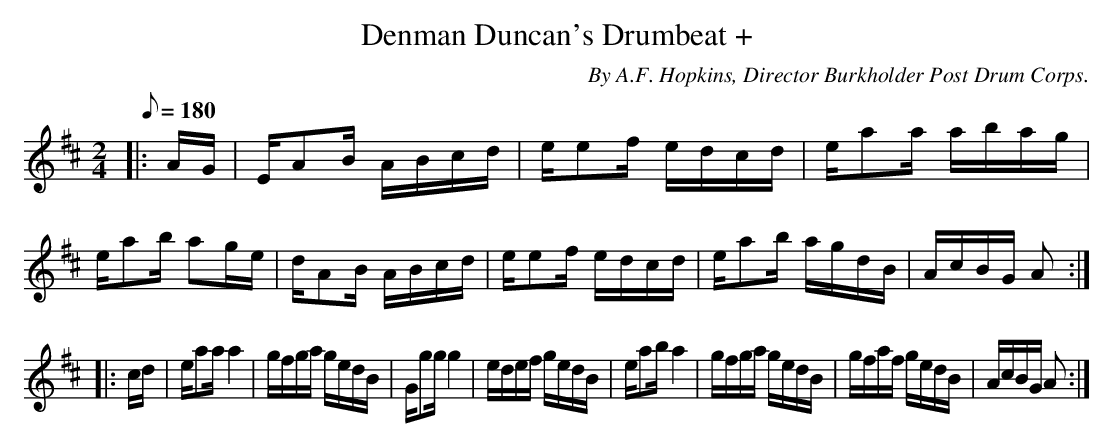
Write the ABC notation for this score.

X:1
T:Denman Duncan's Drumbeat +
C:By A.F. Hopkins, Director Burkholder Post Drum Corps.
M:2/4
L:1/8
Q:1/8=180
K:D
|: A/G/|E/AB/ A/B/c/d/|e/ef/ e/d/c/d/|e/aa/ a/b/a/g/| e/ab/ ag/e/|d/AB/ A/B/c/d/| e/ef/ e/d/c/d/|e/ab/ a/g/d/B/|A/c/B/G/ A :|
|: c/d/|e/aa/ a2|g/f/g/a/ g/e/d/B/|G/gg/ g2|e/d/e/f/ g/e/d/B/|e/ab/ a2|g/f/g/a/ g/e/d/B/|g/f/a/f/ g/e/d/B/|A/c/B/G/ A :|
